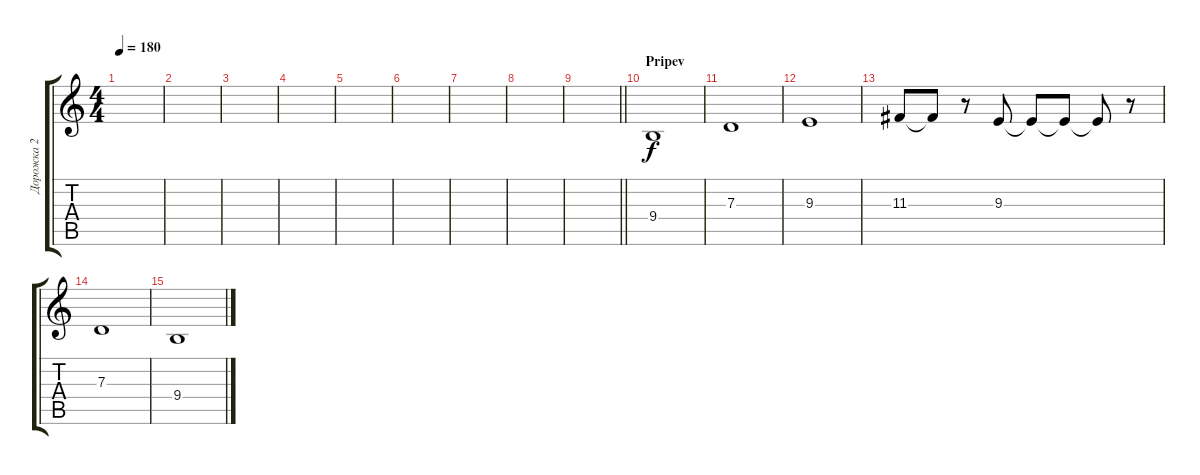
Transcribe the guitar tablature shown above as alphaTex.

\track ("Дорожка 2" "Дорожка 2") {instrument tuba}
\staff {score tabs}
\tuning (E4 B3 G3 D3 A2 E2) {hide}
\ts (4 4)
\tempo 180
\clef g2
\ks c
|
|
|
|
|
|
|
|
\barLineRight lightlight
|
\section ("" "Pripev")
9.4.1 |
7.3.1 |
9.3.1 |
11.3.8 11.3{t}.8 r.8 9.3.8 9.3{t}.8 9.3{t}.8 9.3{t}.8 r.8 |
7.3.1 |
9.4.1
